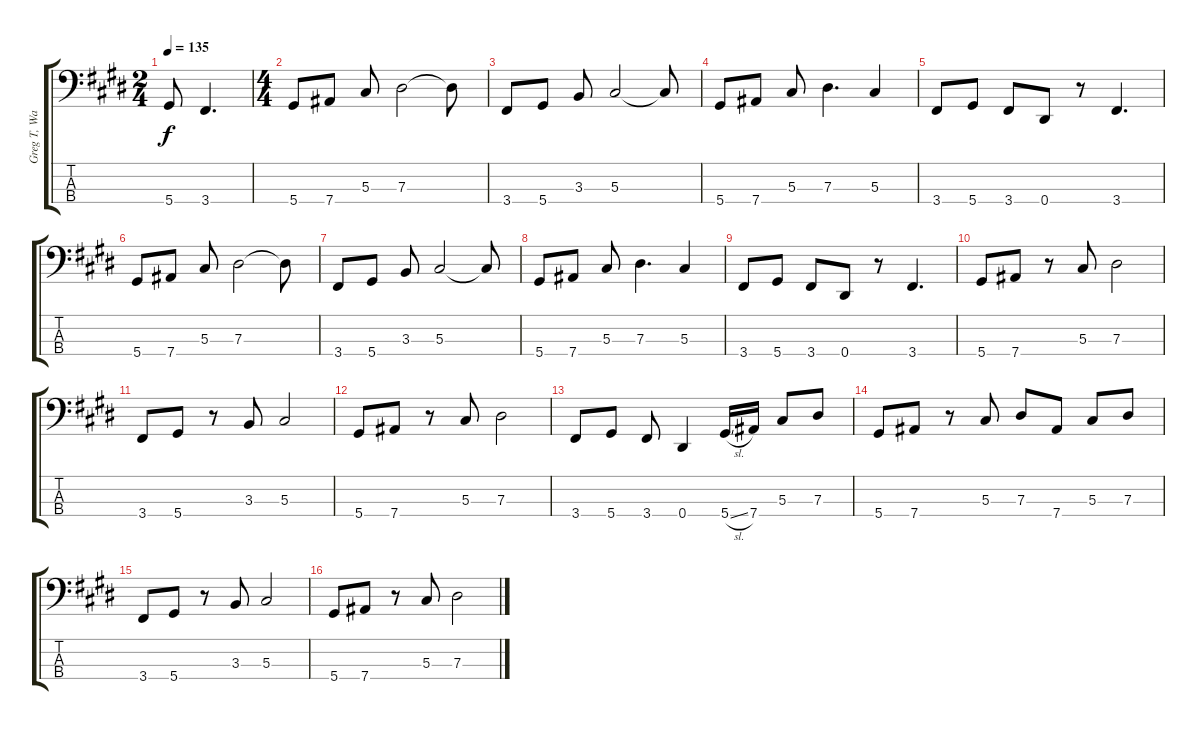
\track ("Greg T, Walker Bass" "Greg T, Wa") {instrument electricbassfinger}
\staff {score tabs}
\tuning (Gb2 Db2 Ab1 Eb1) {hide}
\ts (2 4)
\tempo 135
\clef f4
\ks e
5.4.8{dy f} 3.4.4{d} |
\ts (4 4)
5.4.8 7.4.8 5.3.8 7.3.2 7.3{t}.8 |
3.4.8 5.4.8 3.3.8 5.3.2 5.3{t}.8 |
5.4.8 7.4.8 5.3.8 7.3.4{d} 5.3.4 |
3.4.8 5.4.8 3.4.8 0.4.8 r.8 3.4.4{d} |
5.4.8 7.4.8 5.3.8 7.3.2 7.3{t}.8 |
3.4.8 5.4.8 3.3.8 5.3.2 5.3{t}.8 |
5.4.8 7.4.8 5.3.8 7.3.4{d} 5.3.4 |
3.4.8 5.4.8 3.4.8 0.4.8 r.8 3.4.4{d} |
5.4.8 7.4.8 r.8 5.3.8 7.3.2 |
3.4.8 5.4.8 r.8 3.3.8 5.3.2 |
5.4.8 7.4.8 r.8 5.3.8 7.3.2 |
3.4.8 5.4.8 3.4.8 0.4.4 5.4{sl}.16 7.4.16 5.3.8 7.3.8 |
5.4.8 7.4.8 r.8 5.3.8 7.3.8 7.4.8 5.3.8 7.3.8 |
3.4.8 5.4.8 r.8 3.3.8 5.3.2 |
5.4.8 7.4.8 r.8 5.3.8 7.3.2
